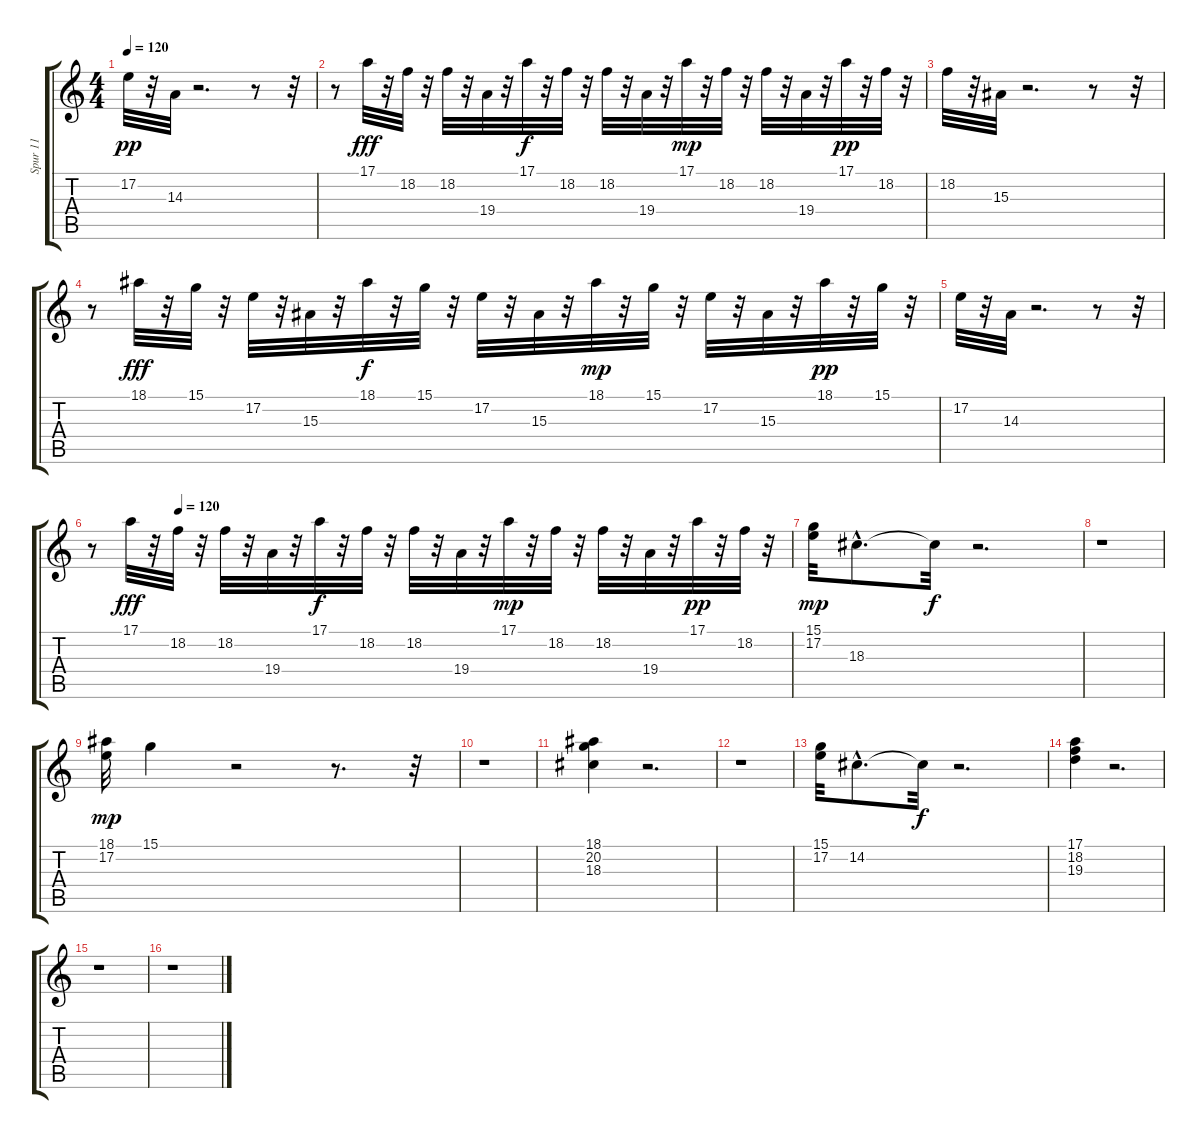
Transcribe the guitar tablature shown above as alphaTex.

\track ("Spur 11" "Spur 11") {instrument pad1newage}
\staff {score tabs}
\tuning (E4 B3 G3 D3 A2 E2) {hide}
\ts (4 4)
\tempo 120
\clef g2
\ks c
17.2.32{dy pp balance 16} r.32 14.3.32{balance 0} r.2{d} r.8 r.32 |
r.8 17.1.32{dy fff balance 16} r.32 18.2.32 r.32 18.2.32 r.32 19.4.32{balance 0} r.32 17.1.32{dy f balance 16} r.32 18.2.32 r.32 18.2.32 r.32 19.4.32{balance 0} r.32 17.1.32{dy mp balance 16} r.32 18.2.32{balance 0} r.32 18.2.32 r.32 19.4.32{balance 16} r.32 17.1.32{dy pp balance 0} r.32 18.2.32 r.32 |
18.2.32 r.32 15.3.32{balance 16} r.2{d} r.8 r.32 |
r.8 18.1.32{dy fff balance 16} r.32 15.1.32{balance 0} r.32 17.2.32{balance 16} r.32 15.3.32{balance 0} r.32 18.1.32{dy f} r.32 15.1.32{balance 0} r.32 17.2.32{balance 16} r.32 15.3.32{balance 0} r.32 18.1.32{dy mp} r.32 15.1.32{balance 0} r.32 17.2.32{balance 16} r.32 15.3.32{balance 0} r.32 18.1.32{dy pp balance 16} r.32 15.1.32{balance 0} r.32 |
17.2.32{balance 16} r.32 14.3.32{balance 0} r.2{d} r.8 r.32 |
\tempo (120 0.125)
r.8 17.1.32{dy fff balance 16} r.32 18.2.32{balance 0} r.32 18.2.32{balance 16} r.32 19.4.32{balance 0} r.32 17.1.32{dy f balance 16} r.32 18.2.32{balance 0} r.32 18.2.32{balance 16} r.32 19.4.32{balance 0} r.32 17.1.32{dy mp balance 16} r.32 18.2.32{balance 0} r.32 18.2.32{balance 16} r.32 19.4.32{balance 0} r.32 17.1.32{dy pp balance 16} r.32 18.2.32{balance 0} r.32 |
(15.1 17.2).32{dy mp} 18.3{hac}.8{d} 18.3{t}.32{dy f} r.2{d} |
r.1 |
(18.1 17.2).32{dy mp} 15.1.4 r.2 r.8{d} r.32 |
r.1 |
(18.1 20.2 18.3).4 r.2{d} |
r.1 |
(15.1 17.2).32 14.2{hac}.8{d} 14.2{t}.32{dy f} r.2{d} |
(17.1 18.2 19.3).4 r.2{d} |
r.1 |
r.1
